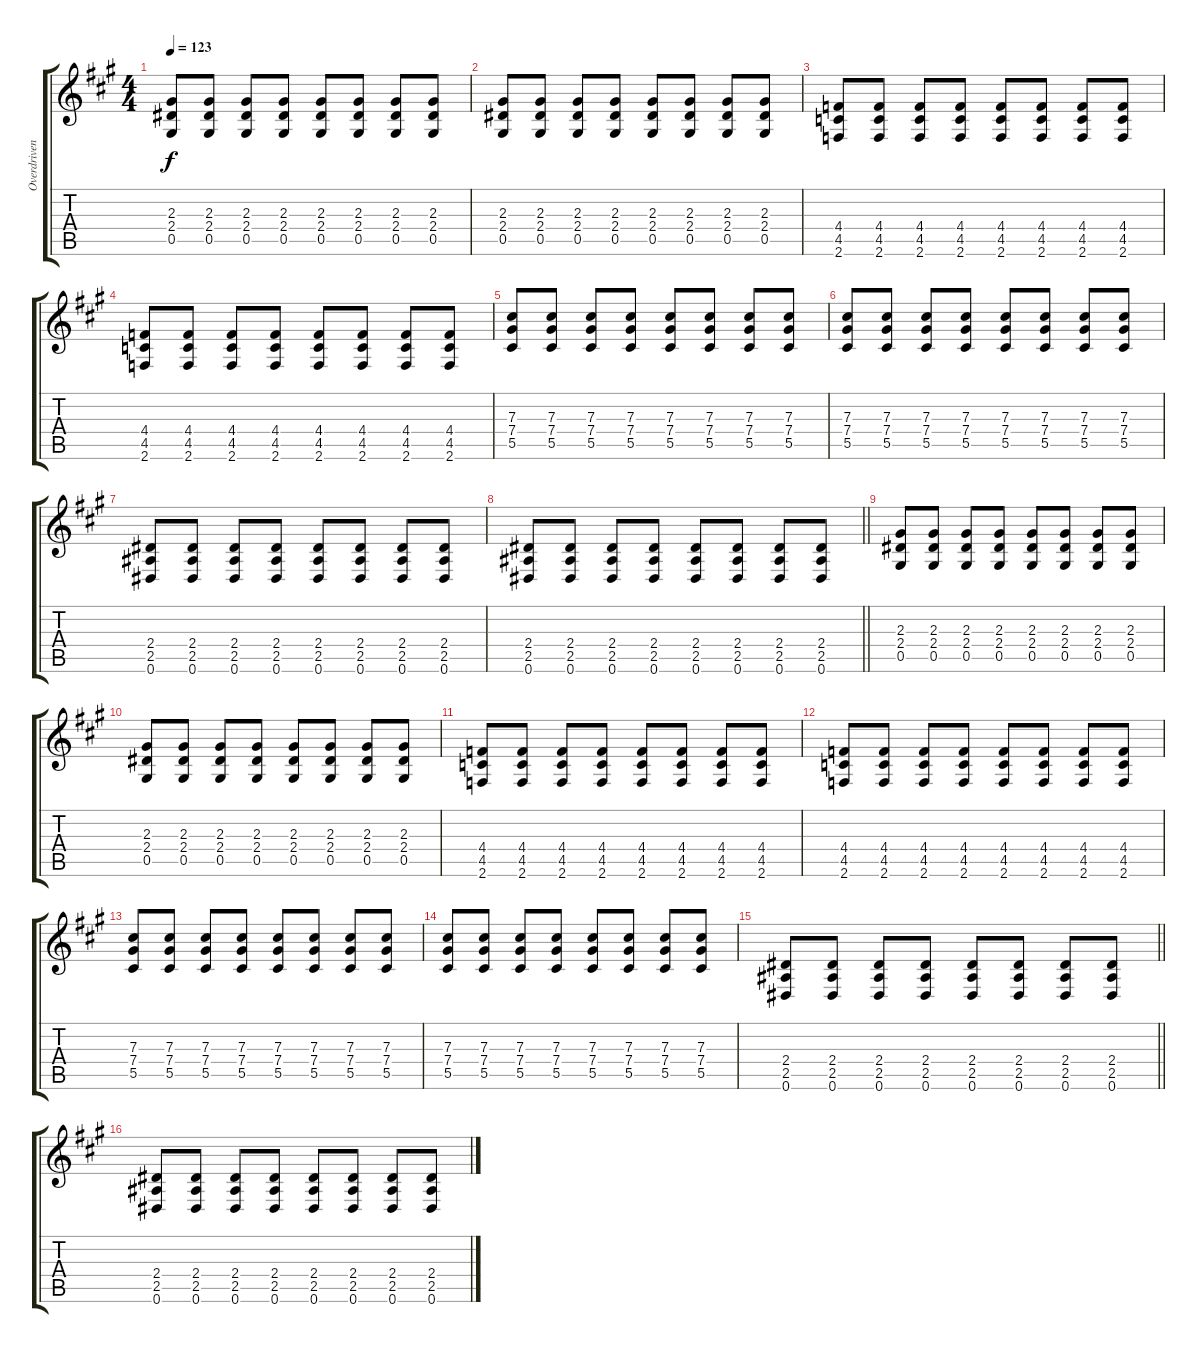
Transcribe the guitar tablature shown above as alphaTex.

\track ("Overdriven Rhythm" "Overdriven") {instrument overdrivenguitar}
\staff {score tabs}
\tuning (Eb4 Bb3 Gb3 Db3 Ab2 Eb2) {hide}
\ts (4 4)
\tempo 123
\clef g2
\ks a
(2.3 2.4 0.5).8{dy f} (2.3 2.4 0.5).8 (2.3 2.4 0.5).8 (2.3 2.4 0.5).8 (2.3 2.4 0.5).8 (2.3 2.4 0.5).8 (2.3 2.4 0.5).8 (2.3 2.4 0.5).8 |
(2.3 2.4 0.5).8 (2.3 2.4 0.5).8 (2.3 2.4 0.5).8 (2.3 2.4 0.5).8 (2.3 2.4 0.5).8 (2.3 2.4 0.5).8 (2.3 2.4 0.5).8 (2.3 2.4 0.5).8 |
(4.4 4.5 2.6).8 (4.4 4.5 2.6).8 (4.4 4.5 2.6).8 (4.4 4.5 2.6).8 (4.4 4.5 2.6).8 (4.4 4.5 2.6).8 (4.4 4.5 2.6).8 (4.4 4.5 2.6).8 |
(4.4 4.5 2.6).8 (4.4 4.5 2.6).8 (4.4 4.5 2.6).8 (4.4 4.5 2.6).8 (4.4 4.5 2.6).8 (4.4 4.5 2.6).8 (4.4 4.5 2.6).8 (4.4 4.5 2.6).8 |
(7.3 7.4 5.5).8 (7.3 7.4 5.5).8 (7.3 7.4 5.5).8 (7.3 7.4 5.5).8 (7.3 7.4 5.5).8 (7.3 7.4 5.5).8 (7.3 7.4 5.5).8 (7.3 7.4 5.5).8 |
(7.3 7.4 5.5).8 (7.3 7.4 5.5).8 (7.3 7.4 5.5).8 (7.3 7.4 5.5).8 (7.3 7.4 5.5).8 (7.3 7.4 5.5).8 (7.3 7.4 5.5).8 (7.3 7.4 5.5).8 |
(2.4 2.5 0.6).8 (2.4 2.5 0.6).8 (2.4 2.5 0.6).8 (2.4 2.5 0.6).8 (2.4 2.5 0.6).8 (2.4 2.5 0.6).8 (2.4 2.5 0.6).8 (2.4 2.5 0.6).8 |
\barLineRight lightlight
(2.4 2.5 0.6).8 (2.4 2.5 0.6).8 (2.4 2.5 0.6).8 (2.4 2.5 0.6).8 (2.4 2.5 0.6).8 (2.4 2.5 0.6).8 (2.4 2.5 0.6).8 (2.4 2.5 0.6).8 |
(2.3 2.4 0.5).8 (2.3 2.4 0.5).8 (2.3 2.4 0.5).8 (2.3 2.4 0.5).8 (2.3 2.4 0.5).8 (2.3 2.4 0.5).8 (2.3 2.4 0.5).8 (2.3 2.4 0.5).8 |
(2.3 2.4 0.5).8 (2.3 2.4 0.5).8 (2.3 2.4 0.5).8 (2.3 2.4 0.5).8 (2.3 2.4 0.5).8 (2.3 2.4 0.5).8 (2.3 2.4 0.5).8 (2.3 2.4 0.5).8 |
(4.4 4.5 2.6).8 (4.4 4.5 2.6).8 (4.4 4.5 2.6).8 (4.4 4.5 2.6).8 (4.4 4.5 2.6).8 (4.4 4.5 2.6).8 (4.4 4.5 2.6).8 (4.4 4.5 2.6).8 |
(4.4 4.5 2.6).8 (4.4 4.5 2.6).8 (4.4 4.5 2.6).8 (4.4 4.5 2.6).8 (4.4 4.5 2.6).8 (4.4 4.5 2.6).8 (4.4 4.5 2.6).8 (4.4 4.5 2.6).8 |
(7.3 7.4 5.5).8 (7.3 7.4 5.5).8 (7.3 7.4 5.5).8 (7.3 7.4 5.5).8 (7.3 7.4 5.5).8 (7.3 7.4 5.5).8 (7.3 7.4 5.5).8 (7.3 7.4 5.5).8 |
(7.3 7.4 5.5).8 (7.3 7.4 5.5).8 (7.3 7.4 5.5).8 (7.3 7.4 5.5).8 (7.3 7.4 5.5).8 (7.3 7.4 5.5).8 (7.3 7.4 5.5).8 (7.3 7.4 5.5).8 |
\barLineRight lightlight
(2.4 2.5 0.6).8 (2.4 2.5 0.6).8 (2.4 2.5 0.6).8 (2.4 2.5 0.6).8 (2.4 2.5 0.6).8 (2.4 2.5 0.6).8 (2.4 2.5 0.6).8 (2.4 2.5 0.6).8 |
(2.4 2.5 0.6).8 (2.4 2.5 0.6).8 (2.4 2.5 0.6).8 (2.4 2.5 0.6).8 (2.4 2.5 0.6).8 (2.4 2.5 0.6).8 (2.4 2.5 0.6).8 (2.4 2.5 0.6).8
